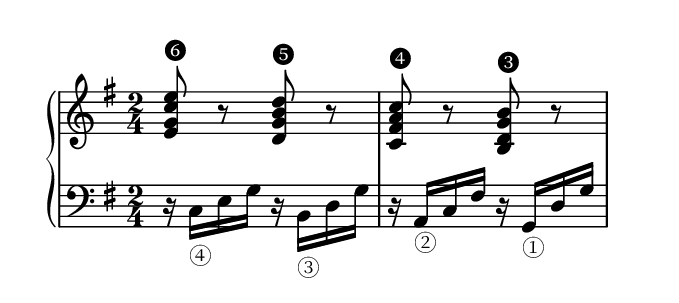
\version "2.24.0"
\include "../../stylesheets/annotation.ly"
\header {
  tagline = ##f
}
\paper {
  page-breaking = #ly:one-line-auto-height-breaking
}

\include "../../stylesheets/typography.ly"
\score {
  \new PianoStaff <<
    \new Staff = "up" \relative c' {
      \clef "treble" \time 2/4 \key g \major
      <e' c g e>8 \mla r <d b g d> \mso r |
      <c a fis c>8 \mfa r <b g d b> \mmi r |
    }
    \new Staff = "down" \relative c {
      \clef "bass" \time 2/4 \key g \major
      r16 c \bfa e g r b, \bmi d g |
      r16 a, \bre c fis r g, \bdo d' g |
    }
  >>
}
